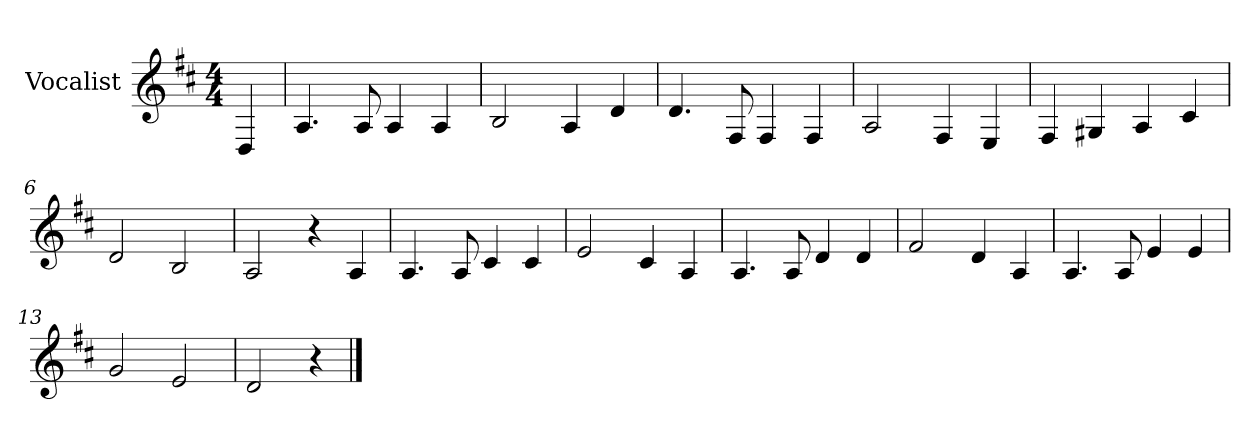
**kern
*part1
*staff1
*I"Vocalist
*k[f#c#]
*D:
*M4/4
=
4D
=1
4.A
8A
4A
4A
=2
2B
4A
4d
=3
4.d
8F#
4F#
4F#
=4
2A
4F#
4E
=5
4F#
4G#X
4A
4c#
=6
2d
2B
=7
2A
4r
4A
=8
4.A
8A
4c#
4c#
=9
2e
4c#
4A
=10
4.A
8A
4d
4d
=11
2f#
4d
4A
=12
4.A
8A
4e
4e
=13
2g
2e
=14
2d
4r
==
*-
